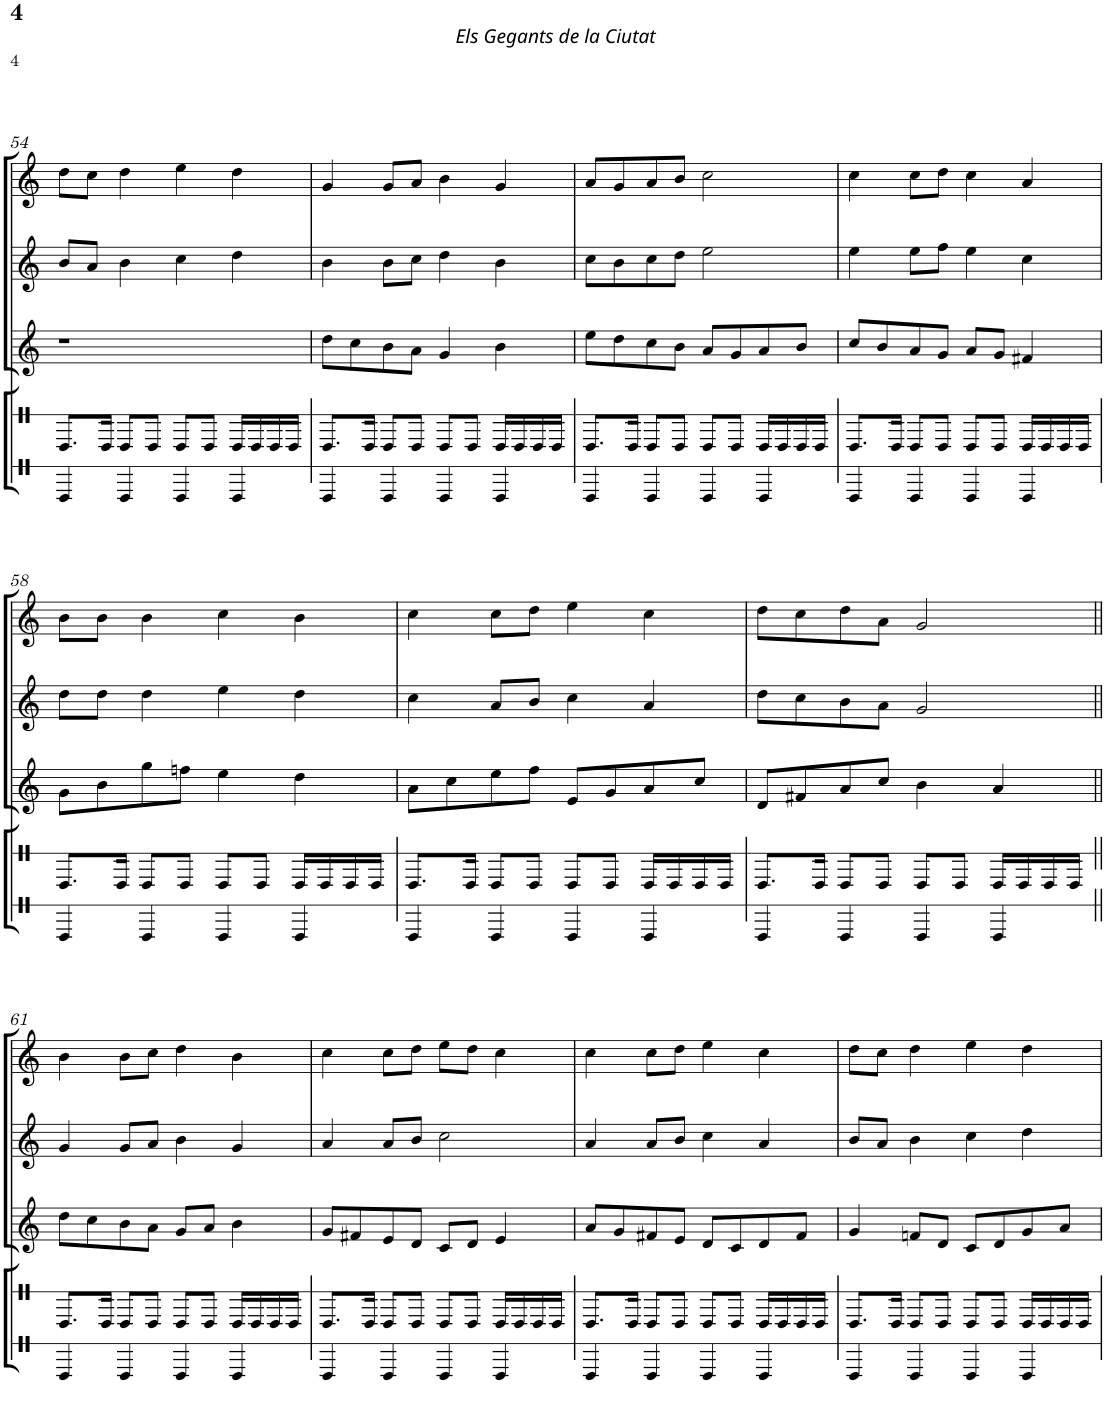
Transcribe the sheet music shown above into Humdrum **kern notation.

**kern	**kern	**kern	**kern	**kern
*part5	*part4	*part3	*part2	*part1
*staff5	*staff4	*staff3	*staff2	*staff1
*I"Timbal Fondo	*I"Timbal	*I"Tarota	*I"Gralla 2	*I"Gralla 1
!!LO:PB:g=z
*clefX	*clefX	*clefG2	*clefG2	*clefG2
*k[]	*k[]	*k[]	*k[]	*k[]
*M4/4	*M4/4	*M4/4	*M4/4	*M4/4
=54	=54	=54	=54	=54
4e/	8.e/L	1r	8b/L	8dd\L
.	.	.	8a/J	8cc\J
.	16e/Jk	.	.	.
4e/	8e/L	.	4b\	4dd\
.	8e/J	.	.	.
4e/	8e/L	.	4cc\	4ee\
.	8e/J	.	.	.
4e/	16e/LL	.	4dd\	4dd\
.	16e/	.	.	.
.	16e/	.	.	.
.	16e/JJ	.	.	.
=55	=55	=55	=55	=55
4e/	8.e/L	8dd\L	4b\	4g/
.	.	8cc\	.	.
.	16e/Jk	.	.	.
4e/	8e/L	8b\	8b\L	8g/L
.	8e/J	8a\J	8cc\J	8a/J
4e/	8e/L	4g/	4dd\	4b\
.	8e/J	.	.	.
4e/	16e/LL	4b\	4b\	4g/
.	16e/	.	.	.
.	16e/	.	.	.
.	16e/JJ	.	.	.
=56	=56	=56	=56	=56
4e/	8.e/L	8ee\L	8cc\L	8a/L
.	.	8dd\	8b\	8g/
.	16e/Jk	.	.	.
4e/	8e/L	8cc\	8cc\	8a/
.	8e/J	8b\J	8dd\J	8b/J
4e/	8e/L	8a/L	2ee\	2cc\
.	8e/J	8g/	.	.
4e/	16e/LL	8a/	.	.
.	16e/	.	.	.
.	16e/	8b/J	.	.
.	16e/JJ	.	.	.
=57	=57	=57	=57	=57
4e/	8.e/L	8cc/L	4ee\	4cc\
.	.	8b/	.	.
.	16e/Jk	.	.	.
4e/	8e/L	8a/	8ee\L	8cc\L
.	8e/J	8g/J	8ff\J	8dd\J
4e/	8e/L	8a/L	4ee\	4cc\
.	8e/J	8g/J	.	.
4e/	16e/LL	4f#X/	4cc\	4a/
.	16e/	.	.	.
.	16e/	.	.	.
.	16e/JJ	.	.	.
!!LO:LB:g=z
=58	=58	=58	=58	=58
4e/	8.e/L	8g\L	8dd\L	8b\L
.	.	8b\	8dd\J	8b\J
.	16e/Jk	.	.	.
4e/	8e/L	8gg\	4dd\	4b\
.	8e/J	8ffn\J	.	.
4e/	8e/L	4ee\	4ee\	4cc\
.	8e/J	.	.	.
4e/	16e/LL	4dd\	4dd\	4b\
.	16e/	.	.	.
.	16e/	.	.	.
.	16e/JJ	.	.	.
=59	=59	=59	=59	=59
4e/	8.e/L	8a\L	4cc\	4cc\
.	.	8cc\	.	.
.	16e/Jk	.	.	.
4e/	8e/L	8ee\	8a/L	8cc\L
.	8e/J	8ff\J	8b/J	8dd\J
4e/	8e/L	8e/L	4cc\	4ee\
.	8e/J	8g/	.	.
4e/	16e/LL	8a/	4a/	4cc\
.	16e/	.	.	.
.	16e/	8cc/J	.	.
.	16e/JJ	.	.	.
=60	=60	=60	=60	=60
4e/	8.e/L	8d/L	8dd\L	8dd\L
.	.	8f#X/	8cc\	8cc\
.	16e/Jk	.	.	.
4e/	8e/L	8a/	8b\	8dd\
.	8e/J	8cc/J	8a\J	8a\J
4e/	8e/L	4b\	2g/	2g/
.	8e/J	.	.	.
4e/	16e/LL	4a/	.	.
.	16e/	.	.	.
.	16e/	.	.	.
.	16e/JJ	.	.	.
!!LO:LB:g=z
=61||	=61||	=61||	=61||	=61||
4e/	8.e/L	8dd\L	4g/	4b\
.	.	8cc\	.	.
.	16e/Jk	.	.	.
4e/	8e/L	8b\	8g/L	8b\L
.	8e/J	8a\J	8a/J	8cc\J
4e/	8e/L	8g/L	4b\	4dd\
.	8e/J	8a/J	.	.
4e/	16e/LL	4b\	4g/	4b\
.	16e/	.	.	.
.	16e/	.	.	.
.	16e/JJ	.	.	.
=62	=62	=62	=62	=62
4e/	8.e/L	8g/L	4a/	4cc\
.	.	8f#X/	.	.
.	16e/Jk	.	.	.
4e/	8e/L	8e/	8a/L	8cc\L
.	8e/J	8d/J	8b/J	8dd\J
4e/	8e/L	8c/L	2cc\	8ee\L
.	8e/J	8d/J	.	8dd\J
4e/	16e/LL	4e/	.	4cc\
.	16e/	.	.	.
.	16e/	.	.	.
.	16e/JJ	.	.	.
=63	=63	=63	=63	=63
4e/	8.e/L	8a/L	4a/	4cc\
.	.	8g/	.	.
.	16e/Jk	.	.	.
4e/	8e/L	8f#X/	8a/L	8cc\L
.	8e/J	8e/J	8b/J	8dd\J
4e/	8e/L	8d/L	4cc\	4ee\
.	8e/J	8c/	.	.
4e/	16e/LL	8d/	4a/	4cc\
.	16e/	.	.	.
.	16e/	8f#/J	.	.
.	16e/JJ	.	.	.
=64	=64	=64	=64	=64
4e/	8.e/L	4g/	8b/L	8dd\L
.	.	.	8a/J	8cc\J
.	16e/Jk	.	.	.
4e/	8e/L	8fn/L	4b\	4dd\
.	8e/J	8d/J	.	.
4e/	8e/L	8c/L	4cc\	4ee\
.	8e/J	8d/	.	.
4e/	16e/LL	8g/	4dd\	4dd\
.	16e/	.	.	.
.	16e/	8a/J	.	.
.	16e/JJ	.	.	.
=	=	=	=	=
*-	*-	*-	*-	*-
